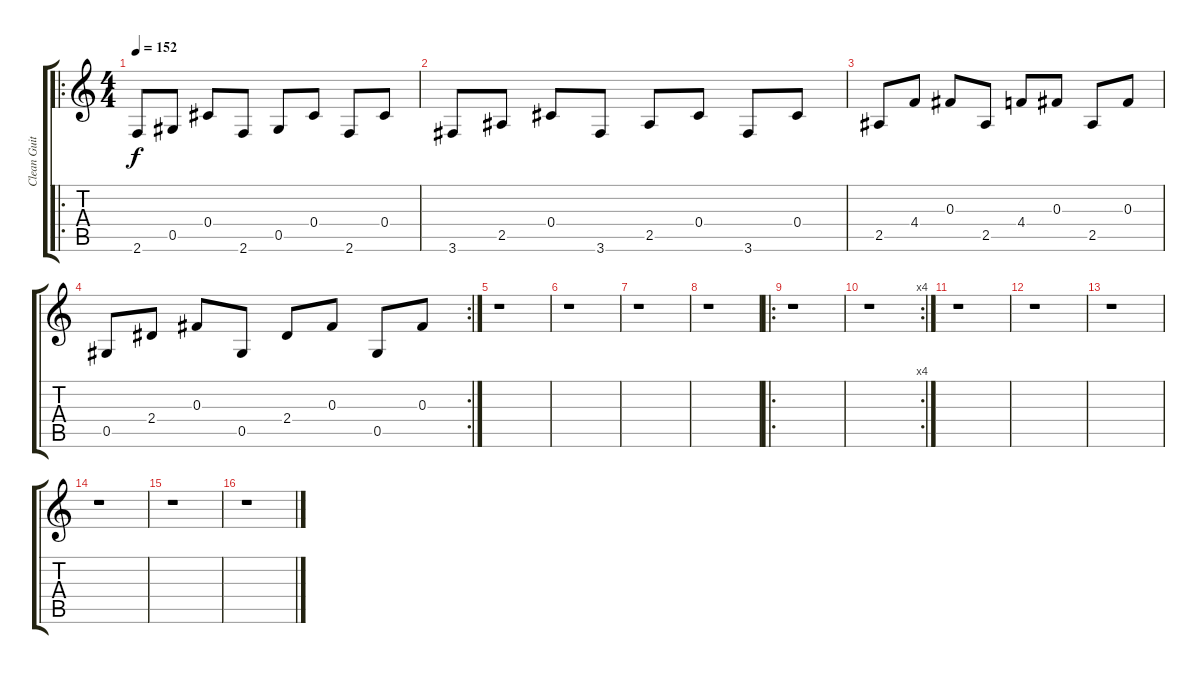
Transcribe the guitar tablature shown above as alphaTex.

\track ("Clean Guitar" "Clean Guit") {instrument electricguitarclean}
\staff {score tabs}
\tuning (Eb4 Bb3 Gb3 Db3 Ab2 Eb2) {hide}
\ro
\ts (4 4)
\tempo 152
\clef g2
\ks c
2.6.8{dy f} 0.5.8 0.4.8 2.6.8 0.5.8 0.4.8 2.6.8 0.4.8 |
3.6.8 2.5.8 0.4.8 3.6.8 2.5.8 0.4.8 3.6.8 0.4.8 |
2.5.8 4.4.8 0.3.8 2.5.8 4.4.8 0.3.8 2.5.8 0.3.8 |
\rc 2
0.5.8 2.4.8 0.3.8 0.5.8 2.4.8 0.3.8 0.5.8 0.3.8 |
r.1 |
r.1 |
r.1 |
r.1 |
\ro
r.1 |
\rc 4
r.1 |
r.1 |
r.1 |
r.1 |
r.1 |
r.1 |
r.1
